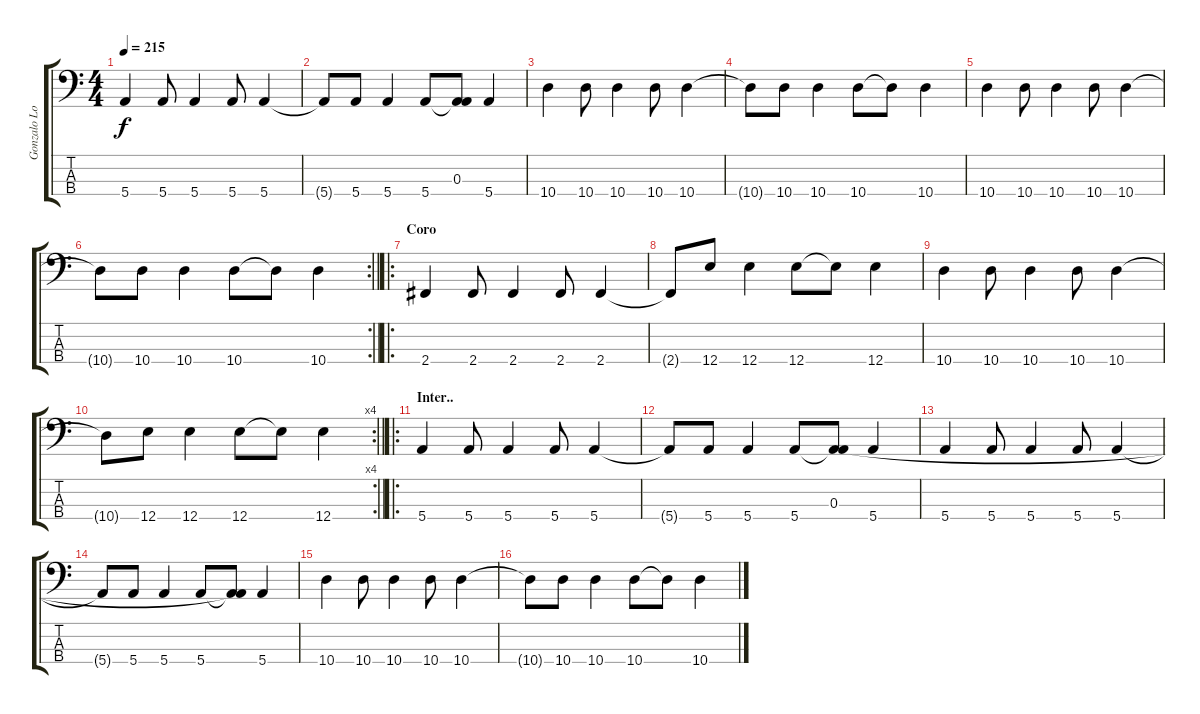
\track ("Gonzalo Lopez" "Gonzalo Lo") {instrument electricbassfinger}
\staff {score tabs}
\tuning (G2 D2 A1 E1) {hide}
\ts (4 4)
\tempo 215
\clef f4
\ks c
5.4.4{dy f} 5.4.8 5.4.4 5.4.8 5.4.4 |
5.4{t}.8 5.4.8 5.4.4 5.4.8 (0.3{t} 5.4{t}).8 5.4.4 |
10.4.4 10.4.8 10.4.4 10.4.8 10.4.4 |
10.4{t}.8 10.4.8 10.4.4 10.4.8 10.4{t}.8 10.4.4 |
10.4.4 10.4.8 10.4.4 10.4.8 10.4.4 |
\rc 2
\barLineRight lightlight
10.4{t}.8 10.4.8 10.4.4 10.4.8 10.4{t}.8 10.4.4 |
\ro
\section ("" "Coro")
2.4.4 2.4.8 2.4.4 2.4.8 2.4.4 |
2.4{t}.8 12.4.8 12.4.4 12.4.8 12.4{t}.8 12.4.4 |
10.4.4 10.4.8 10.4.4 10.4.8 10.4.4 |
\rc 4
\barLineRight lightlight
10.4{t}.8 12.4.8 12.4.4 12.4.8 12.4{t}.8 12.4.4 |
\ro
\section ("" "Inter..")
5.4.4 5.4.8 5.4.4 5.4.8 5.4.4 |
5.4{t}.8 5.4.8 5.4.4 5.4.8 (0.3 5.4{t}).8 5.4.4 |
5.4.4 5.4.8 5.4.4 5.4.8 5.4.4 |
5.4{t}.8 5.4.8 5.4.4 5.4.8 (0.3{t} 5.4{t}).8 5.4.4 |
10.4.4 10.4.8 10.4.4 10.4.8 10.4.4 |
10.4{t}.8 10.4.8 10.4.4 10.4.8 10.4{t}.8 10.4.4
